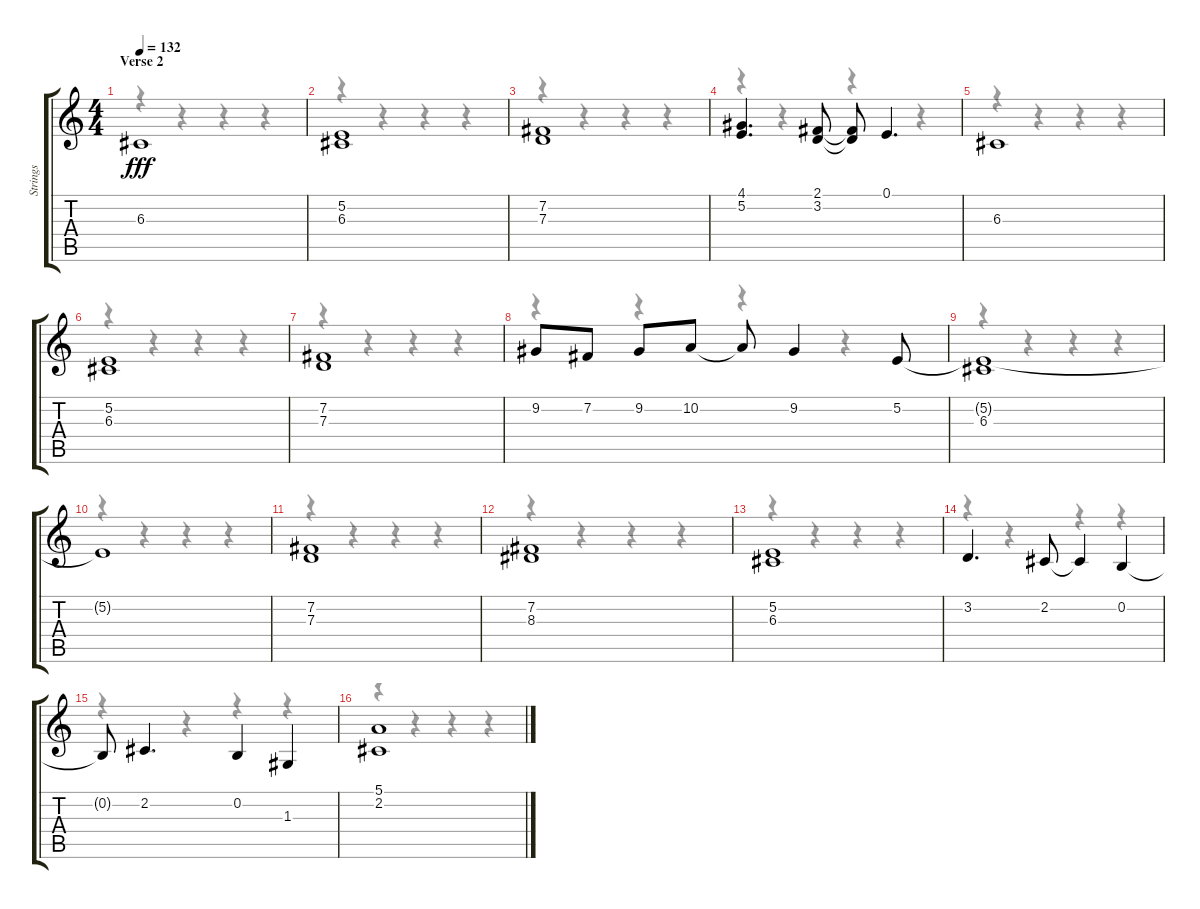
\track ("Strings" "Strings") {instrument synthstrings1}
\staff {score tabs}
\tuning (E4 B3 G3 D3 A2 E2) {hide}
\voice
\ts (4 4)
\section ("" "Verse 2")
\tempo 132
\clef g2
\ks c
6.3.1{dy fff} |
(5.2 6.3).1 |
(7.2 7.3).1 |
(4.1 5.2).4{d} (2.1 3.2).8 (2.1{t} 3.2{t}).8 0.1.4{d} |
6.3.1 |
(5.2 6.3).1 |
(7.2 7.3).1 |
9.2.8 7.2.8 9.2.8 10.2.8 10.2{t}.8 9.2.4 5.2.8 |
(5.2{t} 6.3).1 |
5.2{t}.1 |
(7.2 7.3).1 |
(7.2 8.3).1 |
(5.2 6.3).1 |
3.2.4{d} 2.2.8 2.2{t}.4 0.2.4 |
0.2{t}.8 2.2.4{d} 0.2.4 1.3.4 |
(5.1 2.2).1
\voice
\clef g2
\ottava regular
\simile none
\ks c
r.4{dy f} r.4 r.4 r.4 |
r.4 r.4 r.4 r.4 |
r.4 r.4 r.4 r.4 |
r.4 r.4 r.4 r.4 |
r.4 r.4 r.4 r.4 |
r.4 r.4 r.4 r.4 |
r.4 r.4 r.4 r.4 |
r.4 r.4 r.4 r.4 |
r.4 r.4 r.4 r.4 |
r.4 r.4 r.4 r.4 |
r.4 r.4 r.4 r.4 |
r.4 r.4 r.4 r.4 |
r.4 r.4 r.4 r.4 |
r.4 r.4 r.4 r.4 |
r.4 r.4 r.4 r.4 |
r.4 r.4 r.4 r.4
